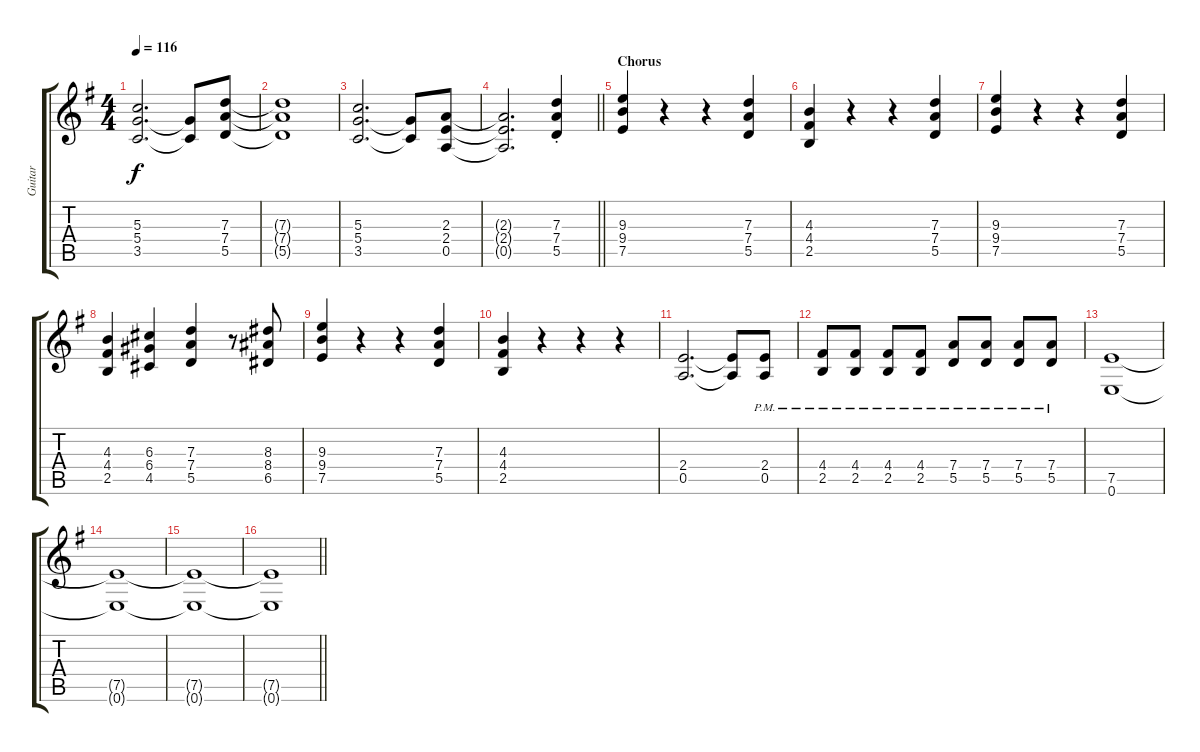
\track ("Guitar" "Guitar") {instrument overdrivenguitar}
\staff {score tabs}
\tuning (E4 B3 G3 D3 A2 E2) {hide}
\ts (4 4)
\tempo 116
\clef g2
\ks g
(5.3 5.4 3.5).2{d dy f} (5.4{t} 3.5{t}).8 (7.3 7.4 5.5).8 |
(7.3{t} 7.4{t} 5.5{t}).1 |
(5.3 5.4 3.5).2{d} (5.4{t} 3.5{t}).8 (2.3 2.4 0.5).8 |
\barLineRight lightlight
(2.3{t} 2.4{t} 0.5{t}).2{d} (7.3{st} 7.4{st} 5.5{st}).4 |
\section ("" "Chorus")
(9.3 9.4 7.5).4 r.4 r.4 (7.3 7.4 5.5).4 |
(4.3 4.4 2.5).4 r.4 r.4 (7.3 7.4 5.5).4 |
(9.3 9.4 7.5).4 r.4 r.4 (7.3 7.4 5.5).4 |
(4.3 4.4 2.5).4 (6.3 6.4 4.5).4 (7.3 7.4 5.5).4 r.8 (8.3 8.4 6.5).8 |
(9.3 9.4 7.5).4 r.4 r.4 (7.3 7.4 5.5).4 |
(4.3 4.4 2.5).4 r.4 r.4 r.4 |
(2.4 0.5).2{d} (2.4{t} 0.5{t}).8 (2.4{pm} 0.5{pm}).8 |
(4.4{pm} 2.5{pm}).8 (4.4{pm} 2.5{pm}).8 (4.4{pm} 2.5{pm}).8 (4.4{pm} 2.5{pm}).8 (7.4{pm} 5.5{pm}).8 (7.4{pm} 5.5{pm}).8 (7.4{pm} 5.5{pm}).8 (7.4{pm} 5.5{pm}).8 |
(7.5 0.6).1 |
(7.5{t} 0.6{t}).1 |
(7.5{t} 0.6{t}).1 |
\barLineRight lightlight
(7.5{t} 0.6{t}).1
